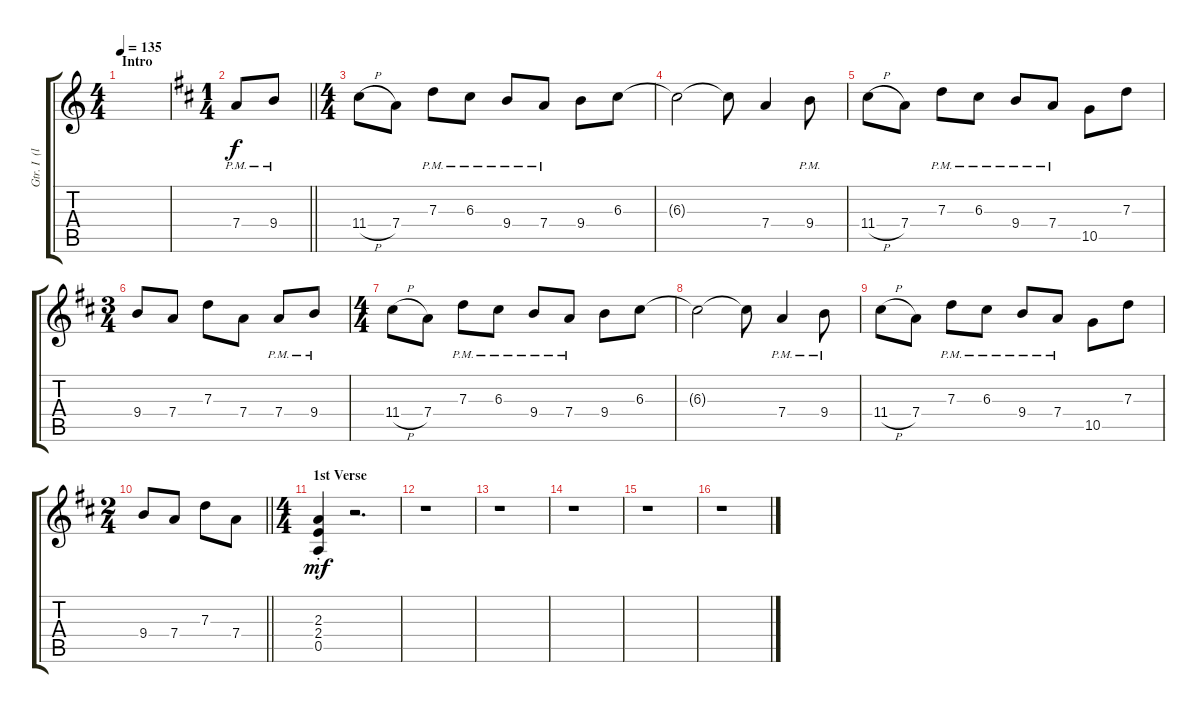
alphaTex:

\track ("Gtr. I  (lead)" "Gtr. I  (l") {instrument distortionguitar}
\staff {score tabs}
\tuning (E4 B3 G3 D3 A2 E2) {hide}
\ts (4 4)
\section ("" "Intro")
\tempo 135
\clef g2
\ks c
|
\ts (1 4)
\barLineRight lightlight
\ks d
7.4{pm}.8 9.4{pm}.8 |
\ts (4 4)
11.4{h}.8 7.4.8 7.3{pm}.8 6.3{pm}.8 9.4{pm}.8 7.4{pm}.8 9.4.8 6.3.8 |
6.3{t}.2 6.3{t}.8 7.4.4 9.4{pm}.8 |
11.4{h}.8 7.4.8 7.3{pm}.8 6.3{pm}.8 9.4{pm}.8 7.4{pm}.8 10.5.8 7.3.8 |
\ts (3 4)
9.4.8 7.4.8 7.3.8 7.4.8 7.4{pm}.8 9.4{pm}.8 |
\ts (4 4)
11.4{h}.8 7.4.8 7.3{pm}.8 6.3{pm}.8 9.4{pm}.8 7.4{pm}.8 9.4.8 6.3.8 |
6.3{t}.2 6.3{t}.8 7.4{pm}.4 9.4{pm}.8 |
11.4{h}.8 7.4.8 7.3{pm}.8 6.3{pm}.8 9.4{pm}.8 7.4{pm}.8 10.5.8 7.3.8 |
\ts (2 4)
\barLineRight lightlight
9.4.8 7.4.8 7.3.8 7.4.8 |
\ts (4 4)
\section ("" "1st Verse")
(2.3{st} 2.4{st} 0.5{st}).4{dy mf} r.2{d} |
r.1 |
r.1 |
r.1 |
r.1 |
r.1
